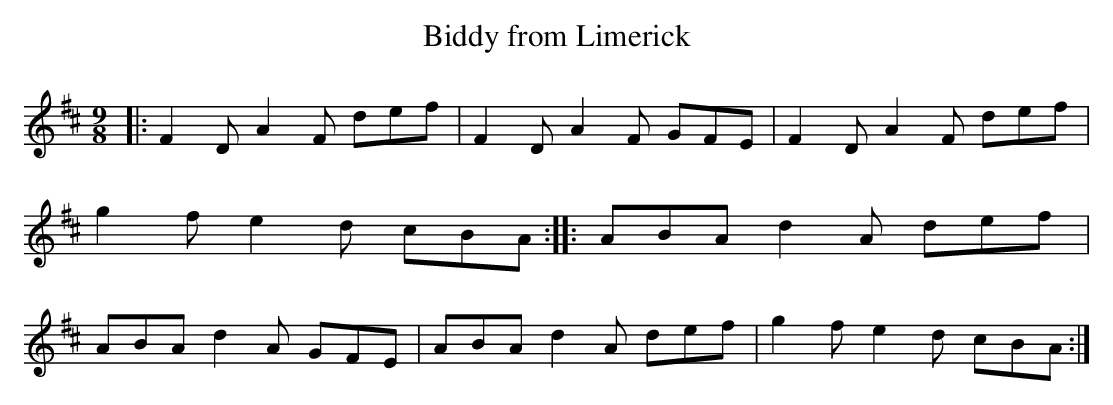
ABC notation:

X:1
T: Biddy from Limerick
M: 9/8
K: D
|: F2D A2F def | F2D A2F GFE | F2D A2F def | g2f e2d cBA \
:: ABA d2A def | ABA d2A GFE | ABA d2A def | g2f e2d cBA :|
